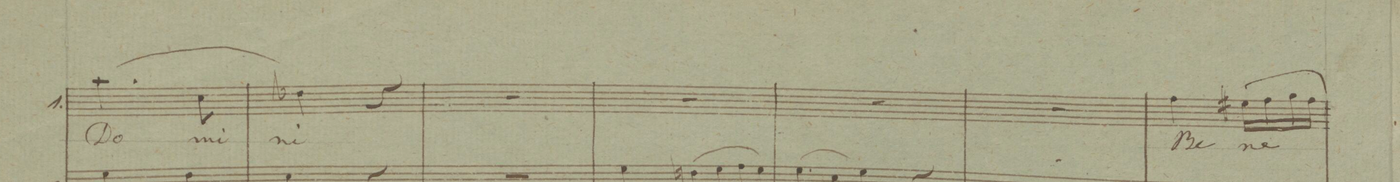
**kern	**text
*I"Canto	*
*clefC1	*
*k[b-e-]	*
*M2/4	*
(4.ff\	Do-
8a\	-mi-
=51	=51
4b-X\)	-ni
4r	.
=52	=52
2r	.
=53	=53
2r	.
=54	=54
2r	.
=55	=55
2r	.
=56	=56
4dd\	Be-
(16cc#X\LL	-ne-
16dd\	.
16ee-\	.
16dd\JJ)	.
=57	=57
*-	*-
